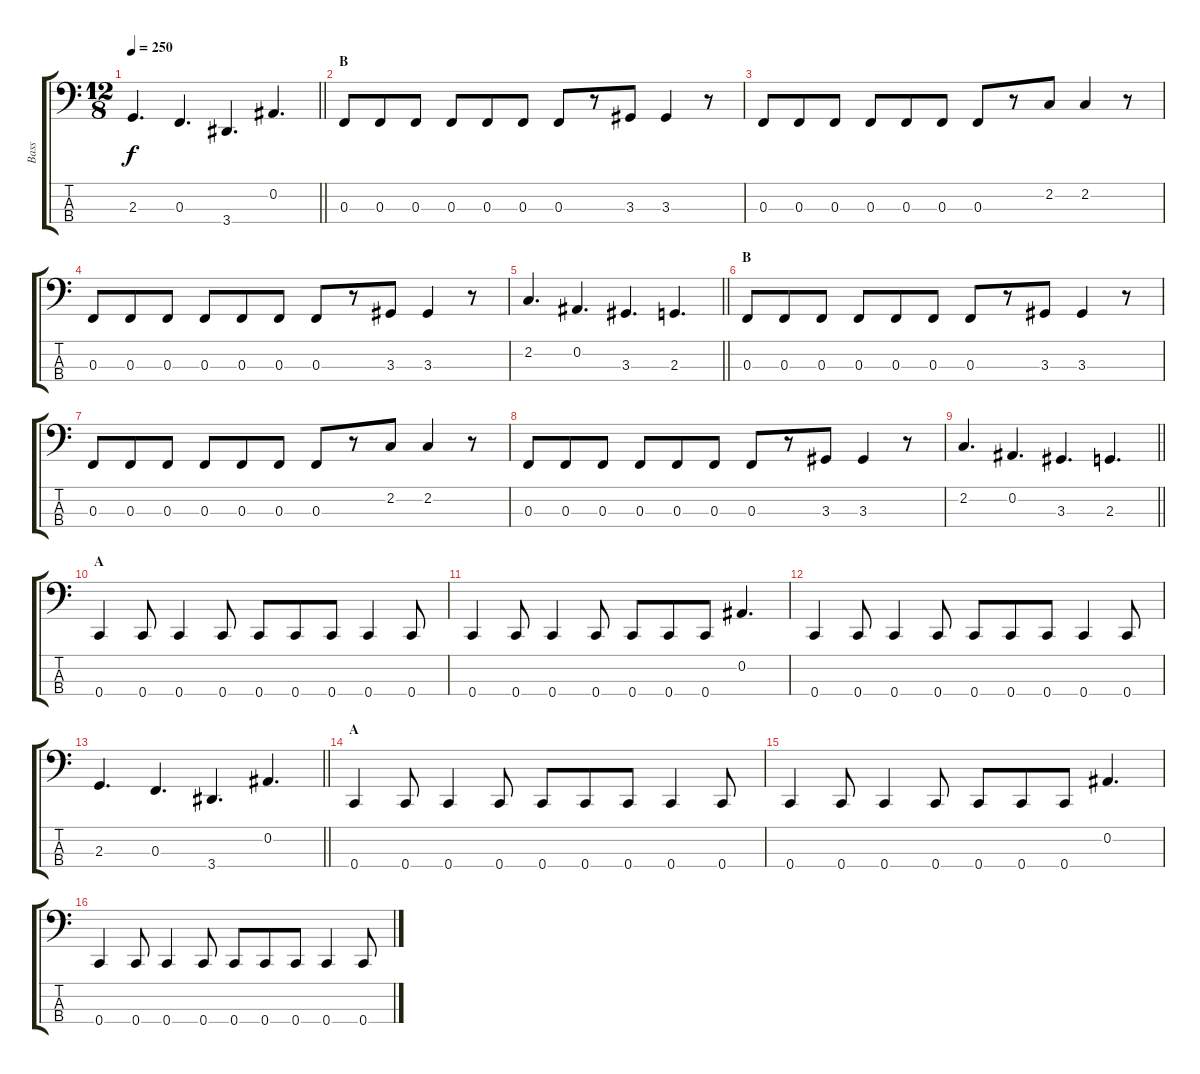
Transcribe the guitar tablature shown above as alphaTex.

\track ("Bass" "Bass") {instrument electricbassfinger}
\staff {score tabs}
\tuning (Eb2 Bb1 F1 C1) {hide}
\ts (12 8)
\tempo 250
\clef f4
\barLineRight lightlight
\ks c
2.3.4{d dy f} 0.3.4{d} 3.4.4{d} 0.2.4{d} |
\section ("" "B")
0.3.8 0.3.8 0.3.8 0.3.8 0.3.8 0.3.8 0.3.8 r.8 3.3.8 3.3.4 r.8 |
0.3.8 0.3.8 0.3.8 0.3.8 0.3.8 0.3.8 0.3.8 r.8 2.2.8 2.2.4 r.8 |
0.3.8 0.3.8 0.3.8 0.3.8 0.3.8 0.3.8 0.3.8 r.8 3.3.8 3.3.4 r.8 |
\barLineRight lightlight
2.2.4{d} 0.2.4{d} 3.3.4{d} 2.3.4{d} |
\section ("" "B")
0.3.8 0.3.8 0.3.8 0.3.8 0.3.8 0.3.8 0.3.8 r.8 3.3.8 3.3.4 r.8 |
0.3.8 0.3.8 0.3.8 0.3.8 0.3.8 0.3.8 0.3.8 r.8 2.2.8 2.2.4 r.8 |
0.3.8 0.3.8 0.3.8 0.3.8 0.3.8 0.3.8 0.3.8 r.8 3.3.8 3.3.4 r.8 |
\barLineRight lightlight
2.2.4{d} 0.2.4{d} 3.3.4{d} 2.3.4{d} |
\section ("" "A")
0.4.4 0.4.8 0.4.4 0.4.8 0.4.8 0.4.8 0.4.8 0.4.4 0.4.8 |
0.4.4 0.4.8 0.4.4 0.4.8 0.4.8 0.4.8 0.4.8 0.2.4{d} |
0.4.4 0.4.8 0.4.4 0.4.8 0.4.8 0.4.8 0.4.8 0.4.4 0.4.8 |
\barLineRight lightlight
2.3.4{d} 0.3.4{d} 3.4.4{d} 0.2.4{d} |
\section ("" "A")
0.4.4 0.4.8 0.4.4 0.4.8 0.4.8 0.4.8 0.4.8 0.4.4 0.4.8 |
0.4.4 0.4.8 0.4.4 0.4.8 0.4.8 0.4.8 0.4.8 0.2.4{d} |
0.4.4 0.4.8 0.4.4 0.4.8 0.4.8 0.4.8 0.4.8 0.4.4 0.4.8
